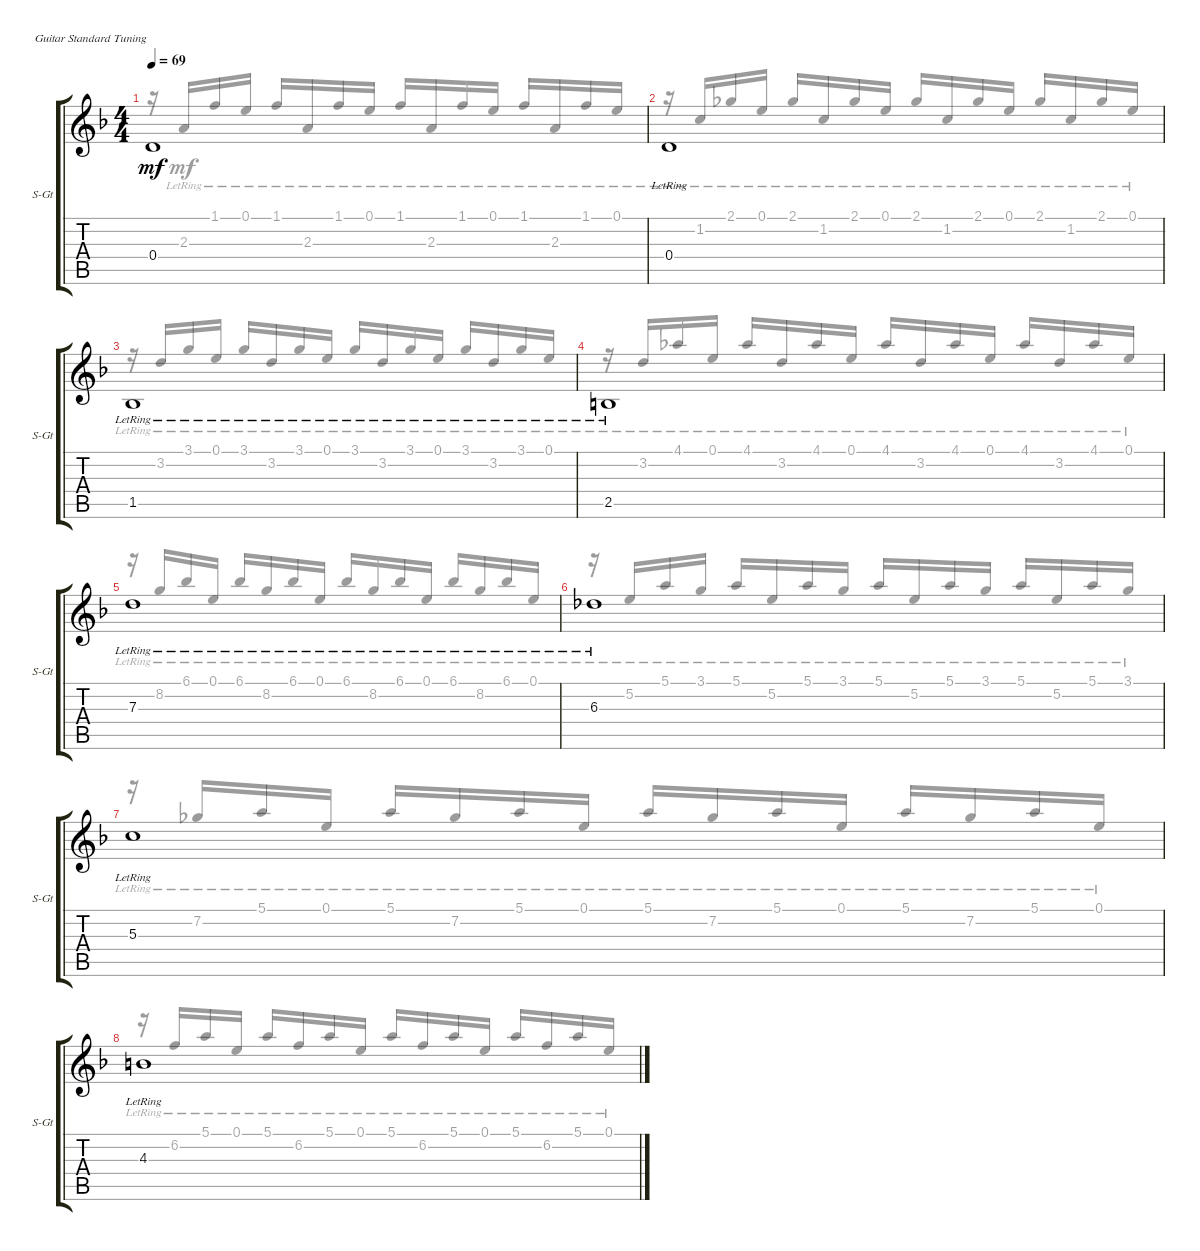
\defaultSystemsLayout 4
\bracketExtendMode groupsimilarinstruments
\useSystemSignSeparator
\singleTrackTrackNamePolicy allsystems
\multiTrackTrackNamePolicy allsystems
\firstSystemTrackNameOrientation horizontal
\otherSystemsTrackNameOrientation horizontal
\track ("Steel Guitar" "S-Gt") {instrument acousticguitarsteel}
\staff {score tabs}
\tuning (E4 B3 G3 D3 A2 E2)
\voice
\ts (4 4)
\tempo 69
\clef g2
\ks dminor
0.4.1{dy mf} |
0.4{lr}.1 |
1.5{lr}.1 |
2.5{lr}.1 |
7.3{lr}.1 |
6.3{lr}.1 |
5.3{lr}.1 |
4.3{lr}.1
\voice
\clef g2
\ottava regular
\simile none
\ks dminor
r.16{dy mf beam invert} 2.3{lr}.16{beam invert} 1.1{lr}.16 0.1{lr}.16 1.1{lr}.16{beam invert} 2.3{lr}.16 1.1{lr}.16 0.1{lr}.16 1.1{lr}.16{beam invert} 2.3{lr}.16 1.1{lr}.16 0.1{lr}.16 1.1{lr}.16{beam invert} 2.3{lr}.16 1.1{lr}.16 0.1{lr}.16 |
r.16{beam invert} 1.2{lr}.16{beam invert} 2.1{lr}.16 0.1{lr}.16 2.1{lr}.16{beam invert} 1.2{lr}.16 2.1{lr}.16 0.1{lr}.16 2.1{lr}.16{beam invert} 1.2{lr}.16 2.1{lr}.16 0.1{lr}.16 2.1{lr}.16{beam invert} 1.2{lr}.16 2.1{lr}.16 0.1{lr}.16 |
r.16{beam invert} 3.2{lr}.16{beam invert} 3.1{lr}.16 0.1{lr}.16 3.1{lr}.16{beam invert} 3.2{lr}.16 3.1{lr}.16 0.1{lr}.16 3.1{lr}.16{beam invert} 3.2{lr}.16 3.1{lr}.16 0.1{lr}.16 3.1{lr}.16{beam invert} 3.2{lr}.16 3.1{lr}.16 0.1{lr}.16 |
r.16{beam invert} 3.2{lr}.16{beam invert} 4.1{lr}.16 0.1{lr}.16 4.1{lr}.16{beam invert} 3.2{lr}.16 4.1{lr}.16 0.1{lr}.16 4.1{lr}.16{beam invert} 3.2{lr}.16 4.1{lr}.16 0.1{lr}.16 4.1{lr}.16{beam invert} 3.2{lr}.16 4.1{lr}.16 0.1{lr}.16 |
r.16{beam invert} 8.2{lr}.16{beam invert} 6.1{lr}.16 0.1{lr}.16 6.1{lr}.16{beam invert} 8.2{lr}.16 6.1{lr}.16 0.1{lr}.16 6.1{lr}.16{beam invert} 8.2{lr}.16 6.1{lr}.16 0.1{lr}.16 6.1{lr}.16{beam invert} 8.2{lr}.16 6.1{lr}.16 0.1{lr}.16 |
r.16{beam invert} 5.2{lr}.16{beam invert} 5.1{lr}.16 3.1{lr}.16 5.1{lr}.16{beam invert} 5.2{lr}.16 5.1{lr}.16 3.1{lr}.16 5.1{lr}.16{beam invert} 5.2{lr}.16 5.1{lr}.16 3.1{lr}.16 5.1{lr}.16{beam invert} 5.2{lr}.16 5.1{lr}.16 3.1{lr}.16 |
r.16{beam invert} 7.2{lr}.16{beam invert} 5.1{lr}.16 0.1{lr}.16 5.1{lr}.16{beam invert} 7.2{lr}.16 5.1{lr}.16 0.1{lr}.16 5.1{lr}.16{beam invert} 7.2{lr}.16 5.1{lr}.16 0.1{lr}.16 5.1{lr}.16{beam invert} 7.2{lr}.16 5.1{lr}.16 0.1{lr}.16 |
r.16{beam invert} 6.2{lr}.16{beam invert} 5.1{lr}.16 0.1{lr}.16 5.1{lr}.16{beam invert} 6.2{lr}.16 5.1{lr}.16 0.1{lr}.16 5.1{lr}.16{beam invert} 6.2{lr}.16 5.1{lr}.16 0.1{lr}.16 5.1{lr}.16{beam invert} 6.2{lr}.16 5.1{lr}.16 0.1{lr}.16
